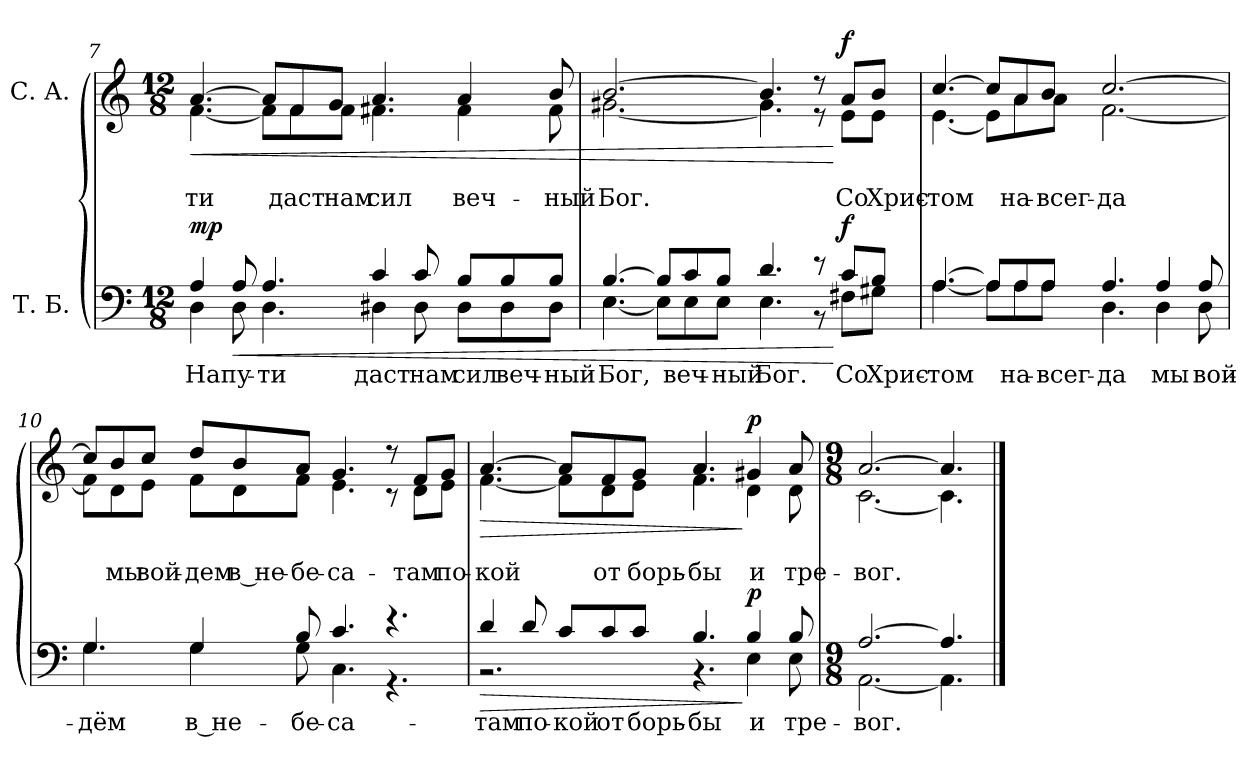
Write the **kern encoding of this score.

**kern	**text	**dynam	**kern	**text	**text	**dynam
*part2	*part2	*part2	*part1	*part1	*part1	*part1
*staff2	*staff2	*staff2	*staff1	*staff1	*staff1	*staff1
*I"Т. Б.	*	*	*I"С. А.	*	*	*
*clefF4	*	*	*clefG2	*	*	*
*k[]	*	*	*k[]	*	*	*
*M12/8	*	*	*M12/8	*	*	*
=7	=7	=7	=7	=7	=7	=7
*^	*	*	*	*	*	*
!	!	!LO:LY:b	!LO:DY:b	!	!	!LO:LY:b	!LO:HP:b
*	*	*	*	*^	*	*	*
4A/	4D\	На	mp	[4.a/	[4.f\	.	-ти	<
!	!	!LO:LY:b	!LO:HP:b	!	!	!	!	!
8A/	8D\	пу-	<	.	.	.	.	.
!	!	!LO:LY:b	!	!	!	!	!	!
4.A/	4.D\	-ти	.	8a/L]	8f\L]	.	.	.
!	!	!	!	!	!	!	!LO:LY:b	!
.	.	.	.	8f/	8f\	.	даст	.
!	!	!	!	!	!	!	!LO:LY:b	!
.	.	.	.	8g/J	8f\J	.	нам	.
!	!	!LO:LY:b	!	!	!	!	!LO:LY:b	!
4c/	4D#X\	даст	.	4.a/	4.f#X\	.	сил	.
!	!	!LO:LY:b	!	!	!	!	!	!
8c/	8D#\	нам	.	.	.	.	.	.
!	!	!LO:LY:b	!	!	!	!	!LO:LY:b	!
8B/L	8D#\L	сил	.	4a/	4f#\	.	веч-	.
!	!	!LO:LY:b	!	!	!	!	!	!
8B/	8D#\	веч-	.	.	.	.	.	.
!	!	!LO:LY:b	!	!	!	!	!LO:LY:b	!
8B/J	8D#\J	-ный	.	8b/	8f#\	.	-ный	.
=8	=8	=8	=8	=8	=8	=8	=8	=8
!	!	!LO:LY:b	!	!	!	!	!LO:LY:b	!
[4.B/	[4.E\	Бог,	.	[2.b/	[2.g#X\	.	Бог.	.
8B/L]	8E\L]	.	.	.	.	.	.	.
!	!	!LO:LY:b	!	!	!	!	!	!
8c/	8E\	веч-	.	.	.	.	.	.
!	!	!LO:LY:b	!	!	!	!	!	!
8B/J	8E\J	-ный	.	.	.	.	.	.
!	!	!LO:LY:b	!	!	!	!	!	!
4.d/	4.E\	Бог.	.	4.b/]	4.g#\]	.	.	.
8r	8r	.	.	8r	8r	.	.	.
!	!	!LO:LY:b	!LO:DY:n=1:b	!	!	!	!LO:LY:b	!LO:DY:n=1:b
8c/L	8F#X\L	Со	[ f	8a/L	8e\L	.	Со	[ f
!	!	!LO:LY:b	!	!	!	!	!LO:LY:b	!
8B/J	8G#X\J	Хрис-	.	8b/J	8e\J	.	Хрис-	.
=9	=9	=9	=9	=9	=9	=9	=9	=9
!	!	!LO:LY:b	!	!	!	!	!LO:LY:b	!
[4.A/	[4.A\	-том	.	[4.cc/	[4.e\	.	-том	.
8A/L]	8A\L]	.	.	8cc/L]	8e\L]	.	.	.
!	!	!LO:LY:b	!	!	!	!	!LO:LY:b	!
8A/	8A\	на-	.	8a/	8a\	.	на-	.
!	!	!LO:LY:b	!	!	!	!	!LO:LY:b	!
8A/J	8A\J	-всег-	.	8b/J	8a\J	.	-всег-	.
!	!	!LO:LY:b	!	!	!	!	!LO:LY:b	!
4.A/	4.D\	-да	.	[2.cc/	[2.f\	.	-да	.
!	!	!LO:LY:b	!	!	!	!	!	!
4A/	4D\	мы	.	.	.	.	.	.
!	!	!LO:LY:b	!	!	!	!	!	!
8A/	8D\	вой-	.	.	.	.	.	.
!!LO:LB:g=z	!!
=10	=10	=10	=10	=10	=10	=10	=10	=10
!	!	!LO:LY:b	!	!	!	!	!	!
4.G/	4.G\	-дём	.	8cc/L]	8f\L]	.	.	.
!	!	!	!	!	!	!	!LO:LY:b	!
.	.	.	.	8b/	8d\	.	мы	.
!	!	!	!	!	!	!	!LO:LY:b	!
.	.	.	.	8cc/J	8e\J	.	вой-	.
!	!	!LO:LY:b	!	!	!	!	!LO:LY:b	!
4G/	4G\	в не-	.	8dd/L	8f\L	.	-дем	.
!	!	!	!	!	!	!	!LO:LY:b	!
.	.	.	.	8b/	8d\	.	в не-	.
!	!	!LO:LY:b	!	!	!	!	!LO:LY:b	!
8B/	8G\	-бе-	.	8a/J	8f\J	.	-бе-	.
!	!	!LO:LY:b	!	!	!	!	!LO:LY:b	!
4.c/	4.C\	-са -	.	4.g/	4.e\	.	-са -	.
4.r	4.r	.	.	8r	8r	.	.	.
!	!	!	!	!	!	!	!LO:LY:b	!
.	.	.	.	8f/L	8d\L	.	там	.
!	!	!	!	!	!	!	!LO:LY:b	!
.	.	.	.	8g/J	8e\J	.	по-	.
=11	=11	=11	=11	=11	=11	=11	=11	=11
!	!	!LO:LY:b	!LO:HP:b	!	!	!	!LO:LY:b	!LO:HP:b
4d/	2.r	там	>	[4.a/	[4.f\	.	-кой	>
!	!	!LO:LY:b	!	!	!	!	!	!
8d/	.	по-	.	.	.	.	.	.
!	!	!LO:LY:b	!	!	!	!	!	!
8c/L	.	-кой	.	8a/L]	8f\L]	.	.	.
!	!	!LO:LY:b	!	!	!	!	!LO:LY:b	!
8c/	.	от	.	8f/	8d\	.	от	.
!	!	!LO:LY:b	!	!	!	!	!LO:LY:b	!
8c/J	.	борь-	.	8g/J	8e\J	.	борь-	.
!	!	!LO:LY:b	!	!	!	!	!LO:LY:b	!
4.B/	4.r	-бы	.	4.a/	4.f\	.	-бы	.
!	!	!LO:LY:b	!LO:DY:n=1:b	!	!	!	!LO:LY:b	!LO:DY:n=1:b
4B/	4E\	и	] p	4g#X/	4d\	.	и	] p
!	!	!LO:LY:b	!	!	!	!	!LO:LY:b	!
8B/	8E\	тре-	.	8a/	8d\	.	тре-	.
=12	=12	=12	=12	=12	=12	=12	=12	=12
*M9/8	*	*	*	*M9/8	*	*	*	*
!	!	!LO:LY:b	!	!	!	!	!LO:LY:b	!
[2.A/	[2.AA\	-вог.	.	[2.a/	[2.c\	.	-вог.	.
4.A/]	4.AA\]	.	.	4.a/]	4.c\]	.	.	.
*v	*v	*	*	*	*	*	*	*
*	*	*	*v	*v	*	*	*
==	==	==	==	==	==	==
*-	*-	*-	*-	*-	*-	*-
